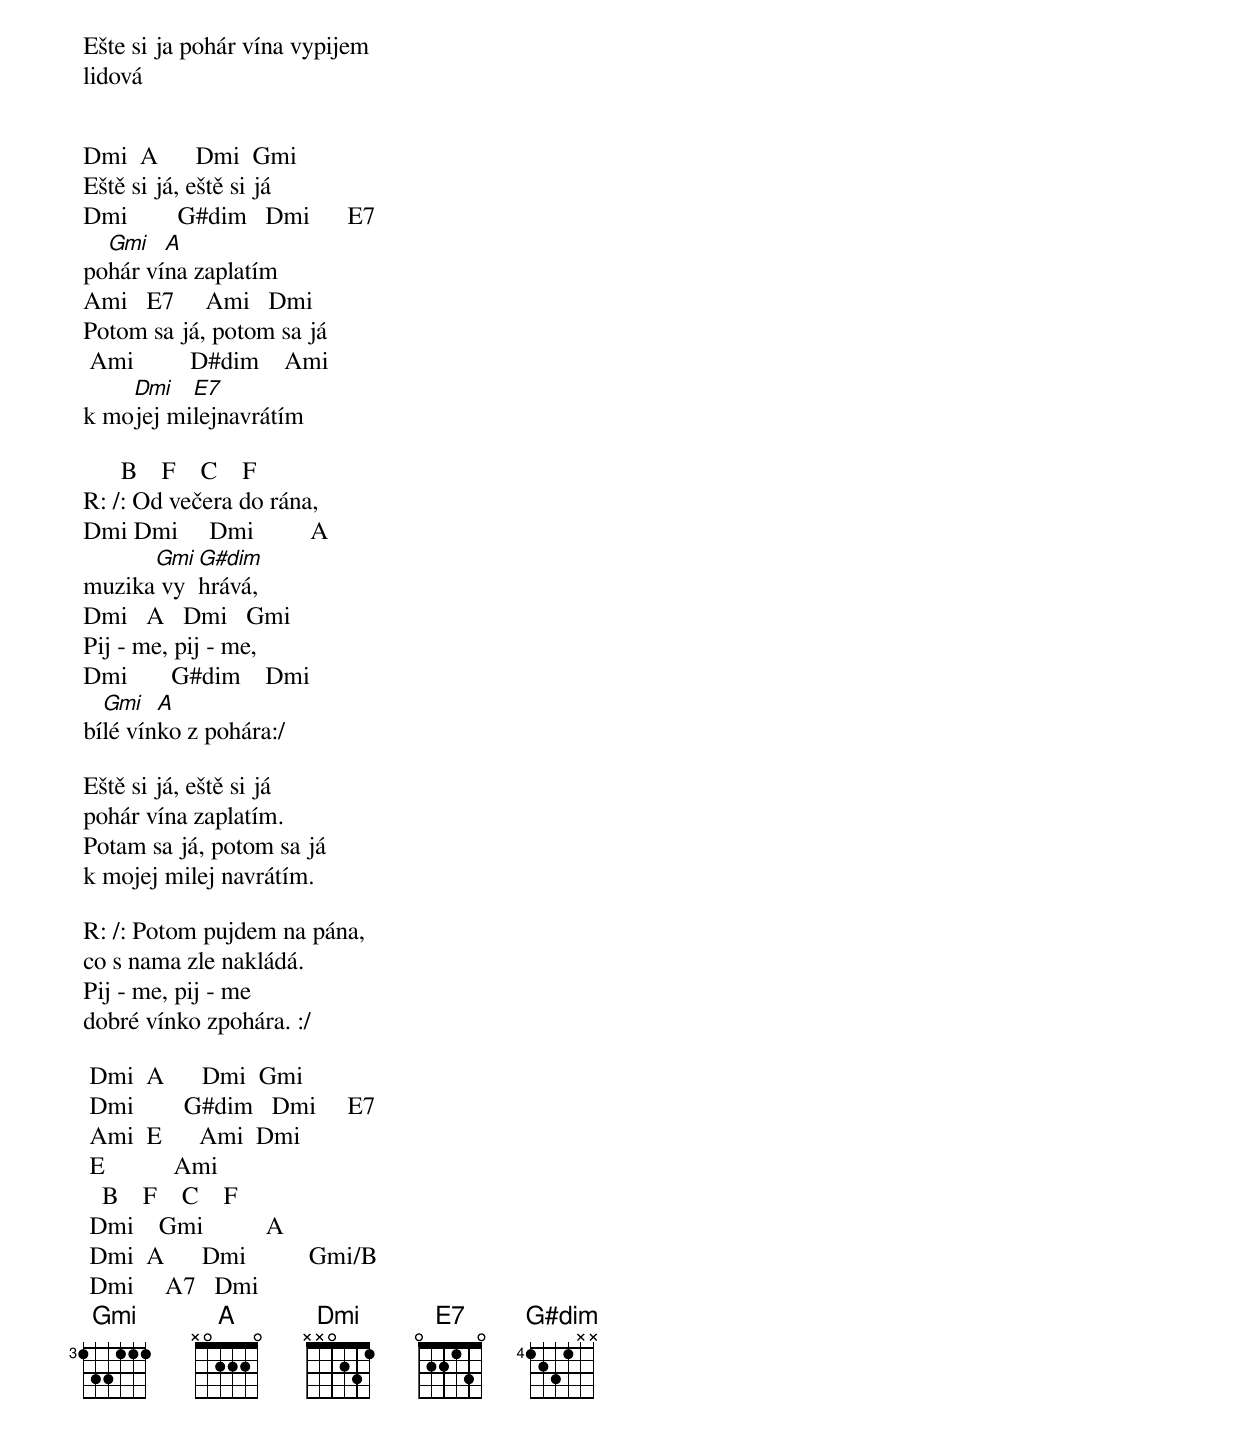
Ešte si ja pohár vína vypijem
lidová


Dmi  A      Dmi  Gmi
Eště si já, eště si já
Dmi        G#dim   Dmi      E7
po[Gmi]hár ví[A]na zaplatím
Ami   E7     Ami   Dmi
Potom sa já, potom sa já
 Ami         D#dim    Ami
k mo[Dmi]jej mi[E7]lejnavrátím

      B    F    C    F
R: /: Od večera do rána,
Dmi Dmi     Dmi         A
muzika[Gmi] vy[G#dim]hrává,
Dmi   A   Dmi   Gmi
Pij - me, pij - me,
Dmi       G#dim    Dmi
bí[Gmi]lé vín[A]ko z pohára:/

Eště si já, eště si já
pohár vína zaplatím.
Potam sa já, potom sa já
k mojej milej navrátím.

R: /: Potom pujdem na pána,
co s nama zle nakládá.
Pij - me, pij - me
dobré vínko zpohára. :/

 Dmi  A      Dmi  Gmi
 Dmi        G#dim   Dmi     E7
 Ami  E      Ami  Dmi
 E           Ami
   B    F    C    F
 Dmi    Gmi          A
 Dmi  A      Dmi          Gmi/B
 Dmi     A7   Dmi
